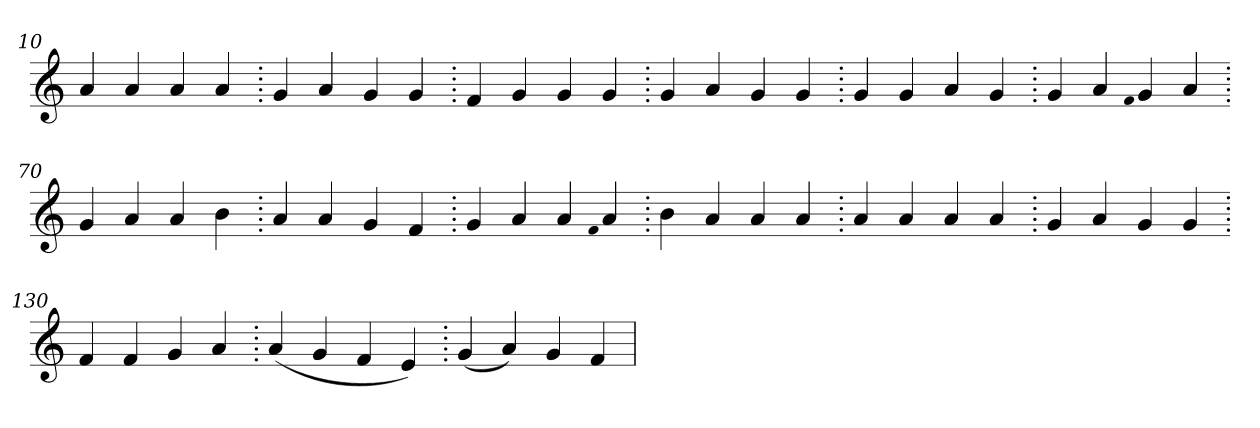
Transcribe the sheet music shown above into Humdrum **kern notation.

**kern
*part1
*staff1
*clefG2
=10.
4a
4a
4a
4a
=20.
4g
4a
4g
4g
=30.
4f
4g
4g
4g
=40.
4g
4a
4g
4g
=50.
4g
4g
4a
4g
=60.
4g
4a
qqf
4g
4a
=70.
4g
4a
4a
4b
=80.
4a
4a
4g
4f
=90.
4g
4a
4a
qqf
4a
=100.
4b
4a
4a
4a
=110.
4a
4a
4a
4a
=120.
4g
4a
4g
4g
=130.
4f
4f
4g
4a
=140.
(>4a
4g
4f
4e)
=150.
(>4g
4a)
4g
4f
=
*-
